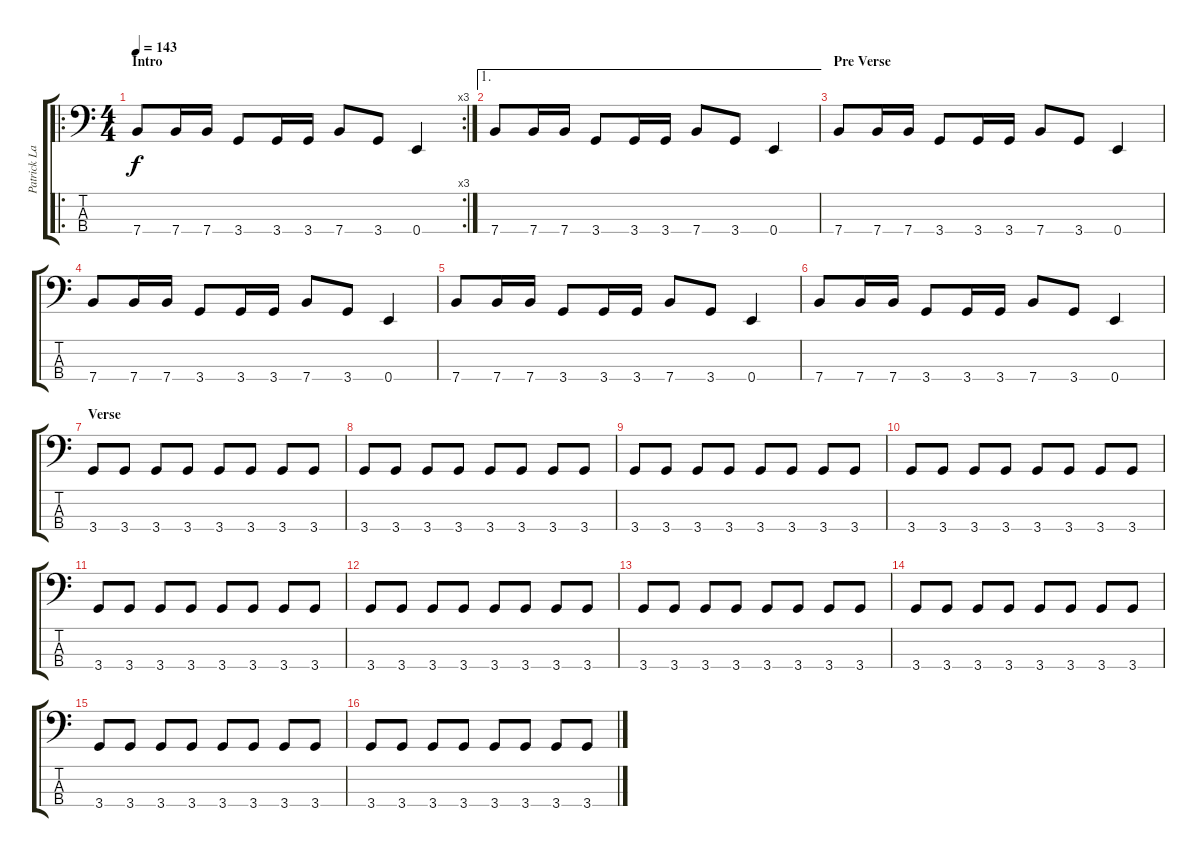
\track ("Patrick Latreille" "Patrick La") {instrument electricbasspick}
\staff {score tabs}
\tuning (G2 D2 A1 E1) {hide}
\ro
\rc 3
\ts (4 4)
\section ("" "Intro")
\tempo 143
\clef f4
\ks c
7.4.8{dy f instrument electricbasspick} 7.4.16 7.4.16 3.4.8 3.4.16 3.4.16 7.4.8 3.4.8 0.4.4 |
\ae 1
7.4.8 7.4.16 7.4.16 3.4.8 3.4.16 3.4.16 7.4.8 3.4.8 0.4.4 |
\section ("" "Pre Verse")
7.4.8 7.4.16 7.4.16 3.4.8 3.4.16 3.4.16 7.4.8 3.4.8 0.4.4 |
7.4.8 7.4.16 7.4.16 3.4.8 3.4.16 3.4.16 7.4.8 3.4.8 0.4.4 |
7.4.8 7.4.16 7.4.16 3.4.8 3.4.16 3.4.16 7.4.8 3.4.8 0.4.4 |
7.4.8 7.4.16 7.4.16 3.4.8 3.4.16 3.4.16 7.4.8 3.4.8 0.4.4 |
\section ("" "Verse")
3.4.8 3.4.8 3.4.8 3.4.8 3.4.8 3.4.8 3.4.8 3.4.8 |
3.4.8 3.4.8 3.4.8 3.4.8 3.4.8 3.4.8 3.4.8 3.4.8 |
3.4.8 3.4.8 3.4.8 3.4.8 3.4.8 3.4.8 3.4.8 3.4.8 |
3.4.8 3.4.8 3.4.8 3.4.8 3.4.8 3.4.8 3.4.8 3.4.8 |
3.4.8 3.4.8 3.4.8 3.4.8 3.4.8 3.4.8 3.4.8 3.4.8 |
3.4.8 3.4.8 3.4.8 3.4.8 3.4.8 3.4.8 3.4.8 3.4.8 |
3.4.8 3.4.8 3.4.8 3.4.8 3.4.8 3.4.8 3.4.8 3.4.8 |
3.4.8 3.4.8 3.4.8 3.4.8 3.4.8 3.4.8 3.4.8 3.4.8 |
3.4.8 3.4.8 3.4.8 3.4.8 3.4.8 3.4.8 3.4.8 3.4.8 |
3.4.8 3.4.8 3.4.8 3.4.8 3.4.8 3.4.8 3.4.8 3.4.8
